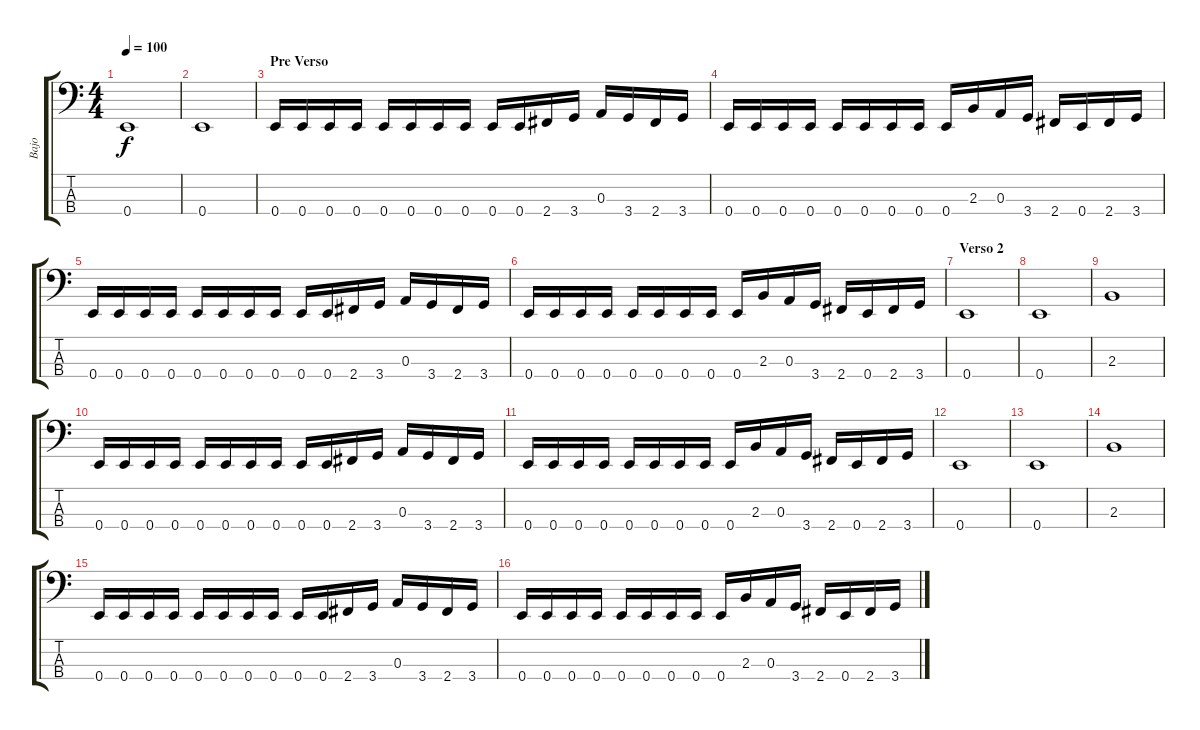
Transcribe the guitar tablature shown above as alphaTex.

\track ("Bajo" "Bajo") {instrument electricbassfinger}
\staff {score tabs}
\tuning (G2 D2 A1 E1) {hide}
\ts (4 4)
\tempo 100
\clef f4
\ks c
0.4.1{dy f} |
0.4.1 |
\section ("" "Pre Verso")
0.4.16 0.4.16 0.4.16 0.4.16 0.4.16 0.4.16 0.4.16 0.4.16 0.4.16 0.4.16 2.4.16 3.4.16 0.3.16 3.4.16 2.4.16 3.4.16 |
0.4.16 0.4.16 0.4.16 0.4.16 0.4.16 0.4.16 0.4.16 0.4.16 0.4.16 2.3.16 0.3.16 3.4.16 2.4.16 0.4.16 2.4.16 3.4.16 |
0.4.16 0.4.16 0.4.16 0.4.16 0.4.16 0.4.16 0.4.16 0.4.16 0.4.16 0.4.16 2.4.16 3.4.16 0.3.16 3.4.16 2.4.16 3.4.16 |
0.4.16 0.4.16 0.4.16 0.4.16 0.4.16 0.4.16 0.4.16 0.4.16 0.4.16 2.3.16 0.3.16 3.4.16 2.4.16 0.4.16 2.4.16 3.4.16 |
\section ("" "Verso 2")
0.4.1 |
0.4.1 |
2.3.1 |
0.4.16 0.4.16 0.4.16 0.4.16 0.4.16 0.4.16 0.4.16 0.4.16 0.4.16 0.4.16 2.4.16 3.4.16 0.3.16 3.4.16 2.4.16 3.4.16 |
0.4.16 0.4.16 0.4.16 0.4.16 0.4.16 0.4.16 0.4.16 0.4.16 0.4.16 2.3.16 0.3.16 3.4.16 2.4.16 0.4.16 2.4.16 3.4.16 |
0.4.1 |
0.4.1 |
2.3.1 |
0.4.16 0.4.16 0.4.16 0.4.16 0.4.16 0.4.16 0.4.16 0.4.16 0.4.16 0.4.16 2.4.16 3.4.16 0.3.16 3.4.16 2.4.16 3.4.16 |
0.4.16 0.4.16 0.4.16 0.4.16 0.4.16 0.4.16 0.4.16 0.4.16 0.4.16 2.3.16 0.3.16 3.4.16 2.4.16 0.4.16 2.4.16 3.4.16
